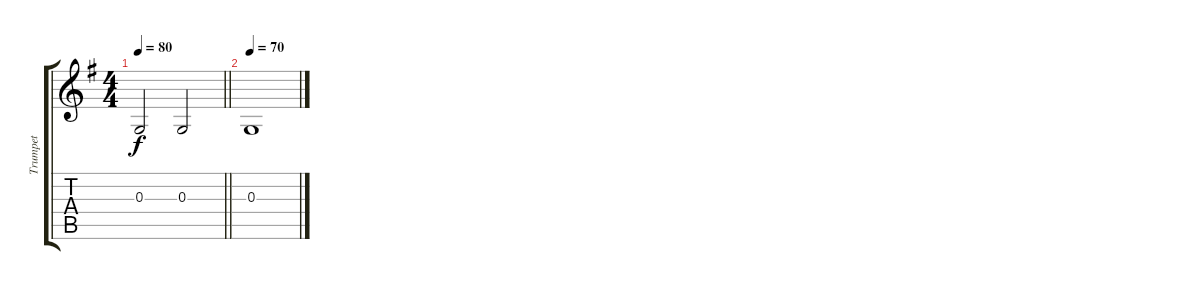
\track ("Trumpet" "Trumpet") {instrument trumpet}
\staff {score tabs}
\tuning (E4 B3 G3 D3 A2 E2) {hide}
\ts (4 4)
\tempo 80
\clef g2
\barLineRight lightlight
\ks g
0.3.2{dy f} 0.3.2 |
\tempo 70
0.3.1
